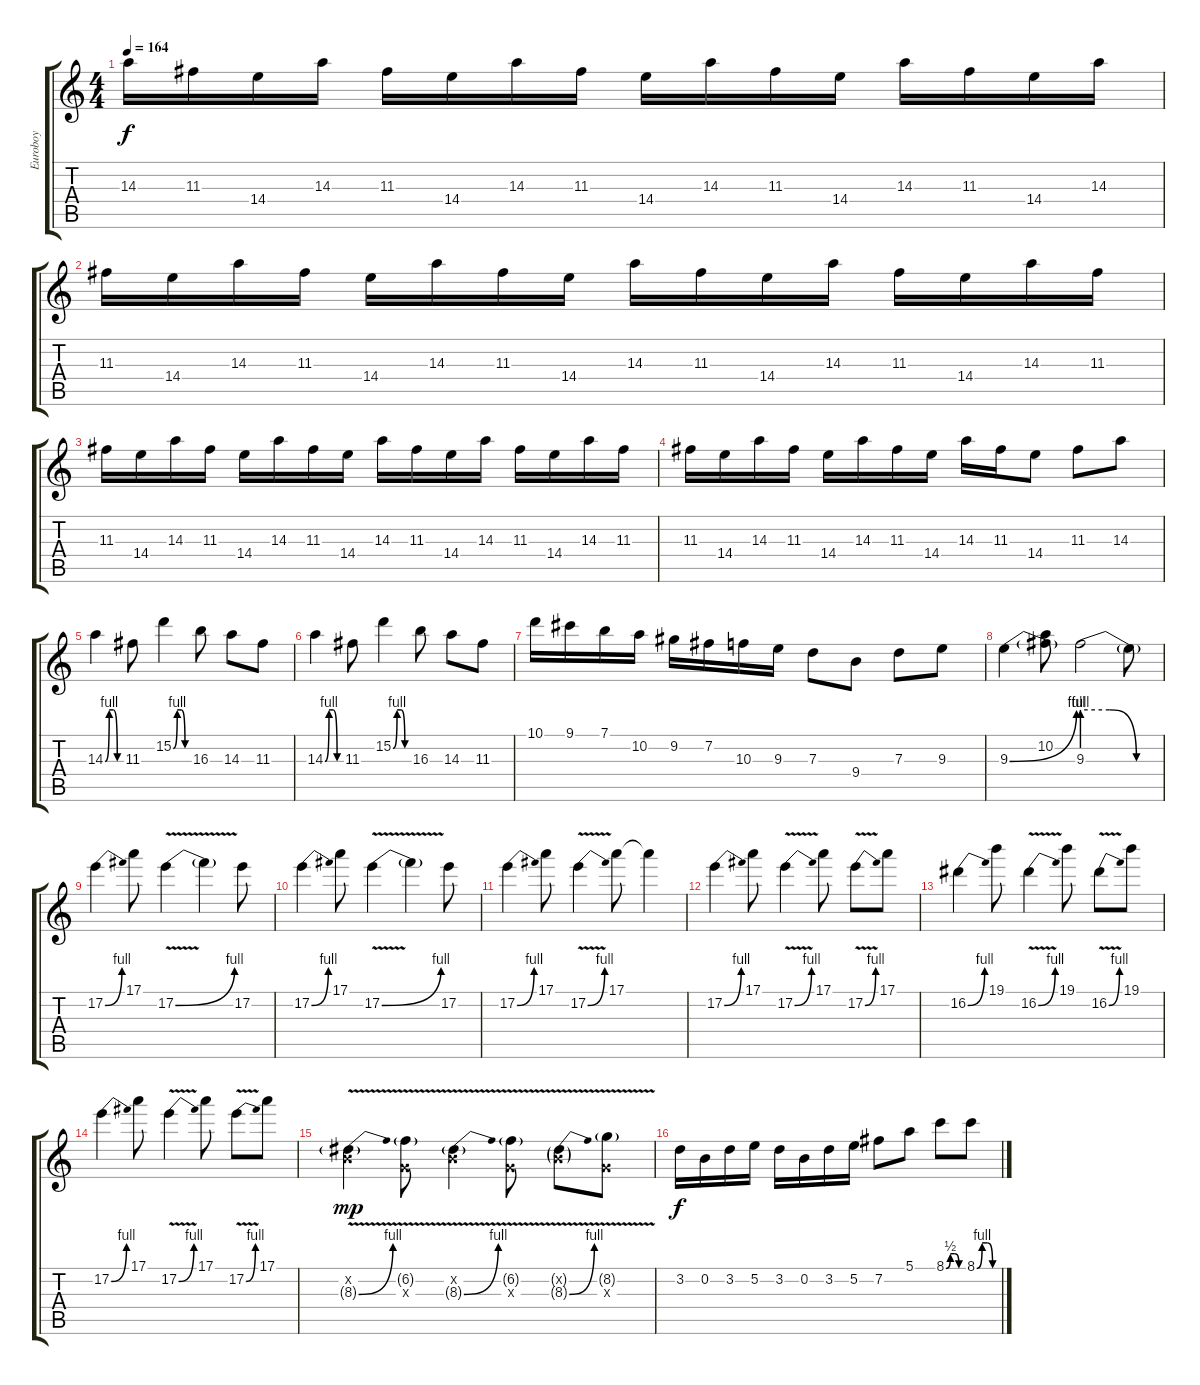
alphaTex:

\track ("Euroboy" "Euroboy") {instrument distortionguitar}
\staff {score tabs}
\tuning (E4 B3 G3 D3 A2 E2) {hide}
\ts (4 4)
\tempo 164
\clef g2
\ks c
14.3.16{dy f} 11.3.16 14.4.16 14.3.16 11.3.16 14.4.16 14.3.16 11.3.16 14.4.16 14.3.16 11.3.16 14.4.16 14.3.16 11.3.16 14.4.16 14.3.16 |
11.3.16 14.4.16 14.3.16 11.3.16 14.4.16 14.3.16 11.3.16 14.4.16 14.3.16 11.3.16 14.4.16 14.3.16 11.3.16 14.4.16 14.3.16 11.3.16 |
11.3.16 14.4.16 14.3.16 11.3.16 14.4.16 14.3.16 11.3.16 14.4.16 14.3.16 11.3.16 14.4.16 14.3.16 11.3.16 14.4.16 14.3.16 11.3.16 |
11.3.16 14.4.16 14.3.16 11.3.16 14.4.16 14.3.16 11.3.16 14.4.16 14.3.16 11.3.16 14.4.8 11.3.8 14.3.8 |
14.3{be (custom 0 0 15 4 30 4 45 0 60 0)}.4 11.3.8 15.2{be (custom 0 0 15 4 30 4 45 0 60 0)}.4 16.3.8 14.3.8 11.3.8 |
14.3{be (custom 0 0 15 4 30 4 45 0 60 0)}.4 11.3.8 15.2{be (custom 0 0 15 4 30 4 45 0 60 0)}.4 16.3.8 14.3.8 11.3.8 |
10.1.16 9.1.16 7.1.16 10.2.16 9.2.16 7.2.16 10.3.16 9.3.16 7.3.8 9.4.8 7.3.8 9.3.8 |
9.3{be (bend 0 0 60 4)}.4 (10.2 9.3{t}).8 9.3{be (custom 0 4 20 4 40 0 60 0)}.2 9.3{t}.8 |
17.2{be (bend 0 0 60 4)}.4 17.1.8 17.2{be (bend 0 0 60 4) v}.4 17.2{t}.4 17.2.8 |
17.2{be (bend 0 0 60 4)}.4 17.1.8 17.2{be (bend 0 0 60 4) v}.4 17.2{t}.4 17.2.8 |
17.2{be (bend 0 0 60 4)}.4 17.1.8 17.2{be (bend 0 0 60 4) v}.4 17.1.8 17.1{t}.4 |
17.2{be (bend 0 0 60 4)}.4 17.1.8 17.2{be (bend 0 0 60 4) v}.4 17.1.8 17.2{be (bend 0 0 60 4) v}.8 17.1.8 |
16.2{be (bend 0 0 60 4)}.4 19.1.8 16.2{be (bend 0 0 60 4) v}.4 19.1.8 16.2{be (bend 0 0 60 4) v}.8 19.1.8 |
17.2{be (bend 0 0 60 4)}.4 17.1.8 17.2{be (bend 0 0 60 4) v}.4 17.1.8 17.2{be (bend 0 0 60 4) v}.8 17.1.8 |
(0.2{x} 8.3{be (bend 0 0 60 4) v g}).4{dy mp} (6.2{v g} 0.3{x}).8 (0.2{x} 8.3{be (bend 0 0 60 4) v g}).4 (6.2{v g} 0.3{x}).8 (0.2{g x} 8.3{be (bend 0 0 60 4) v g}).8 (8.2{v g} 0.3{x}).8 |
3.2.16{dy f} 0.2.16 3.2.16 5.2.16 3.2.16 0.2.16 3.2.16 5.2.16 7.2.8 5.1.8 8.1{be (custom 0 0 15 2 30 2 45 0 60 0)}.8 8.1{be (custom 0 0 15 4 30 4 45 0 60 0)}.8
